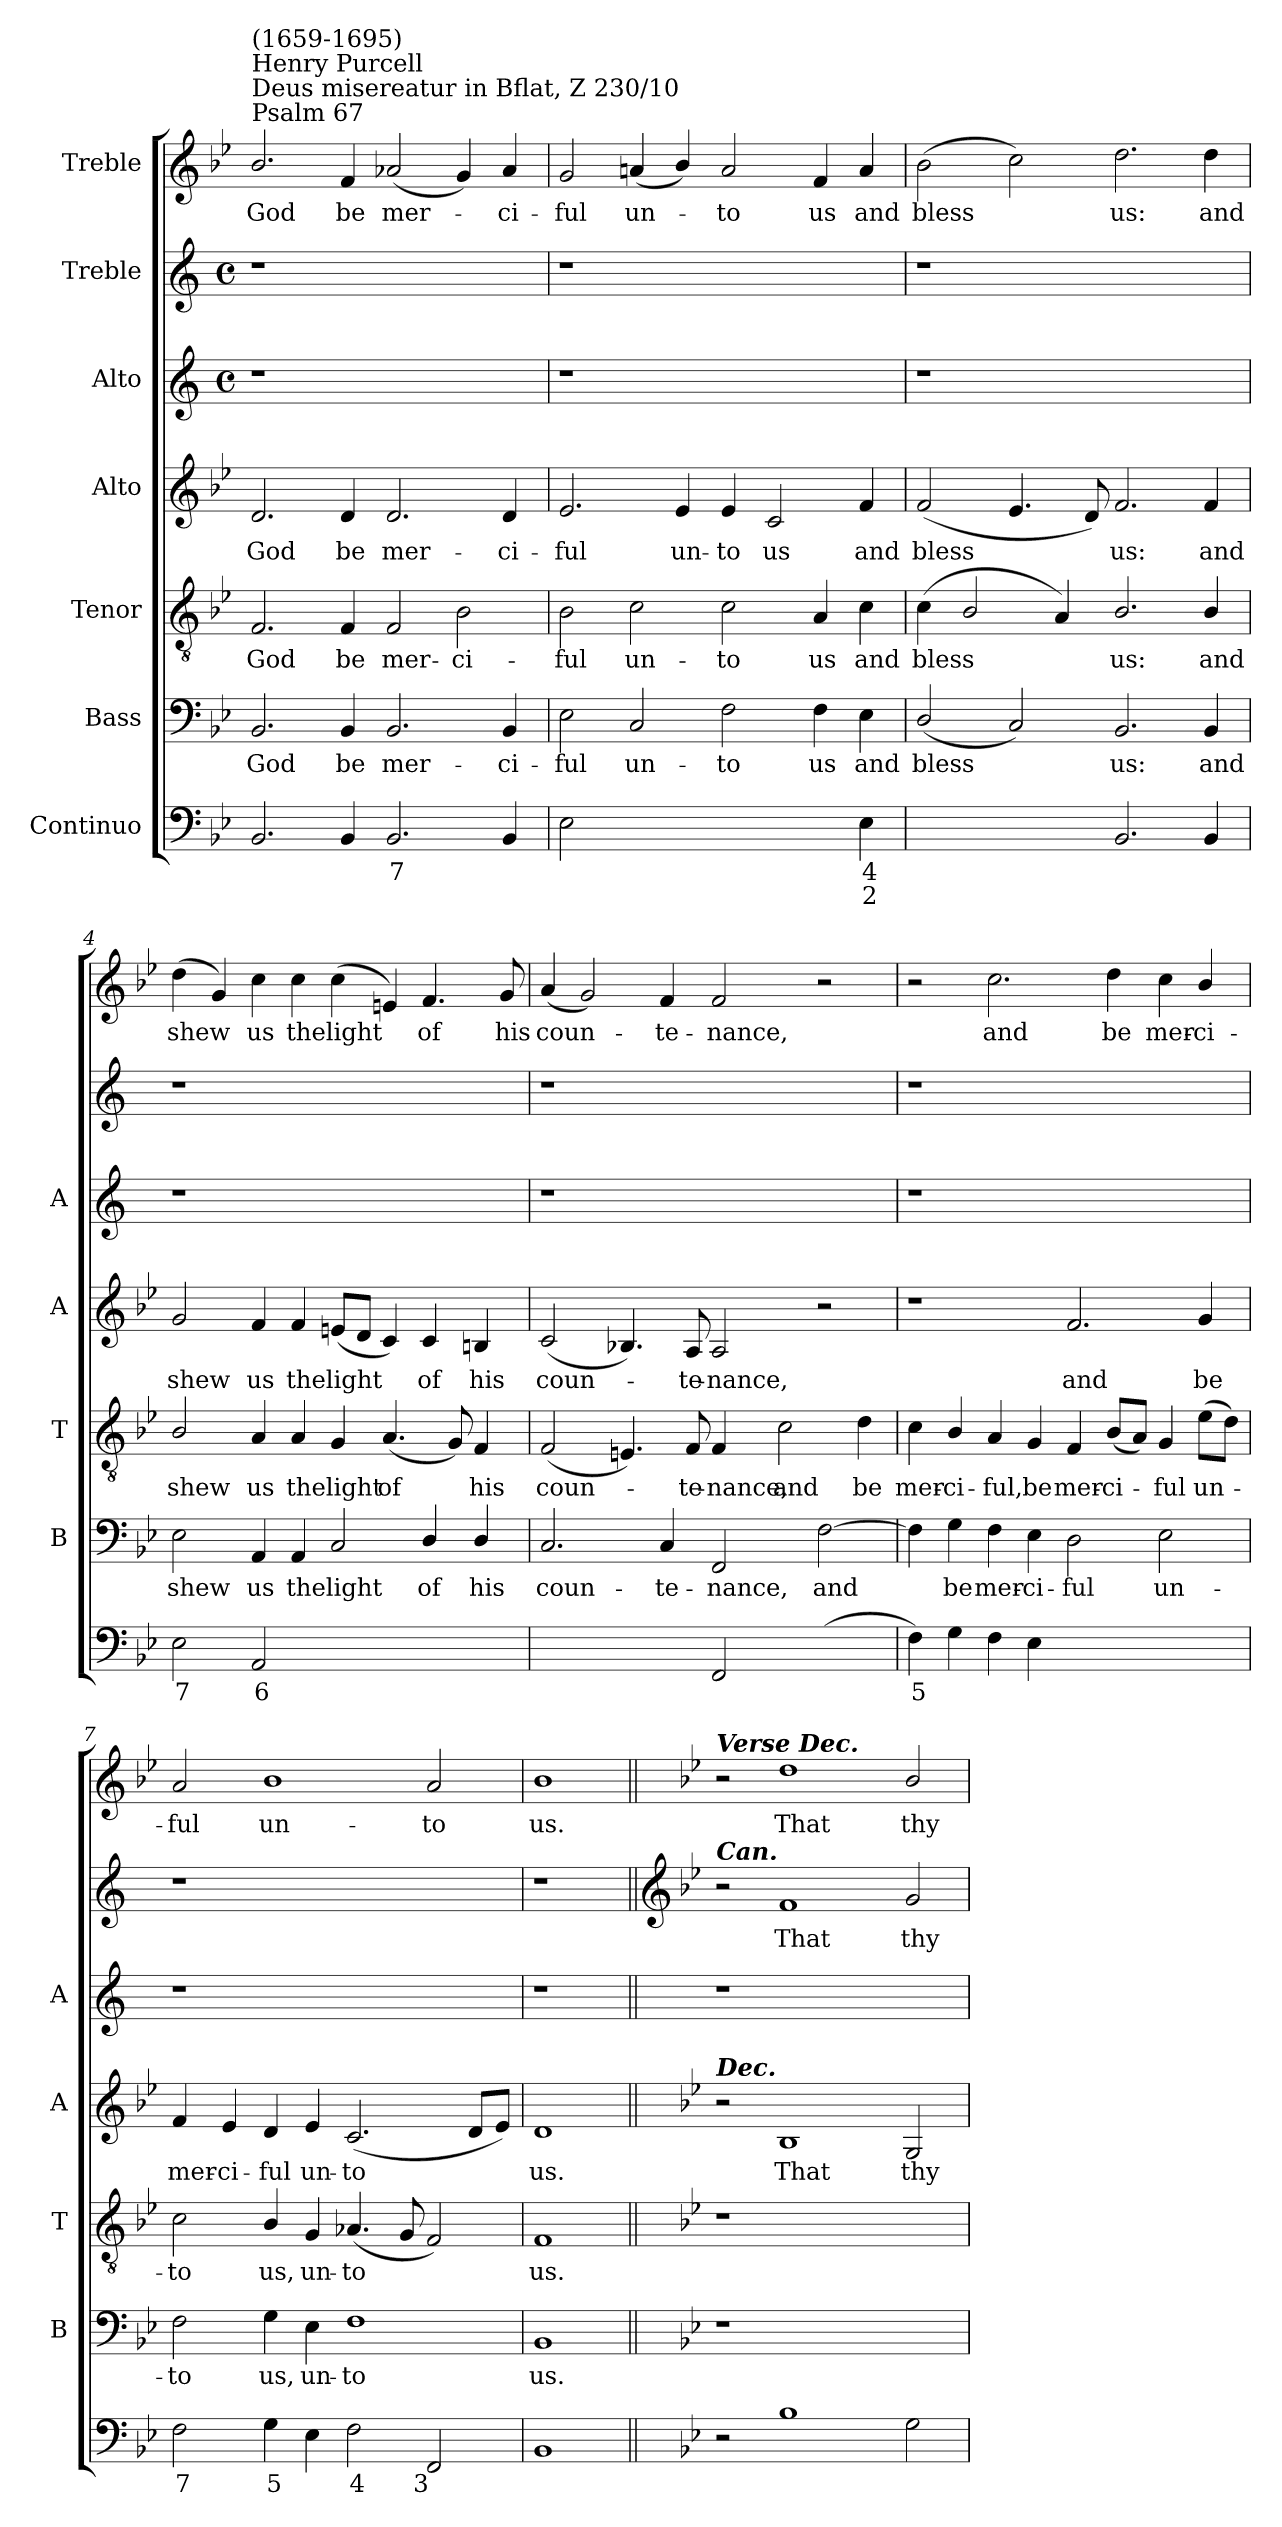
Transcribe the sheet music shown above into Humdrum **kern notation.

**kern	**text	**text	**kern	**text	**kern	**text	**kern	**text	**kern	**kern	**text	**kern	**text
*part7	*part7	*part7	*part6	*part6	*part5	*part5	*part4	*part4	*part3	*part2	*part2	*part1	*part1
*staff7	*staff7	*staff7	*staff6	*staff6	*staff5	*staff5	*staff4	*staff4	*staff3	*staff2	*staff2	*staff1	*staff1
*I"Continuo	*	*	*I"Bass	*	*I"Tenor	*	*I"Alto	*	*I"Alto	*I"Treble	*	*I"Treble	*
*	*	*	*I'B	*	*I'T	*	*I'A	*	*I'A	*	*	*	*
*clefF4	*	*	*clefF4	*	*clefGv2	*	*clefG2	*	*clefG2	*clefG2	*	*clefG2	*
*k[b-e-]	*	*	*k[b-e-]	*	*k[b-e-]	*	*k[b-e-]	*	*k[]	*k[]	*	*k[b-e-]	*
*B-:	*	*	*B-:	*	*B-:	*	*B-:	*	*	*	*	*B-:	*
*	*	*	*	*	*	*	*	*	*M4/4	*M4/4	*	*	*
*	*	*	*	*	*	*	*	*	*met(c)	*met(c)	*	*	*
*MM160	*	*	*MM160	*	*MM160	*	*MM160	*	*MM160	*MM160	*	*MM160	*
=1	=1	=1	=1	=1	=1	=1	=1	=1	=1	=1	=1	=1	=1
!	!	!	!	!	!	!	!	!	!	!	!	!LO:TX:a:t=Psalm 67	!
!	!	!	!	!	!	!	!	!	!	!	!	!LO:TX:a:t=Deus misereatur in Bflat, Z 230/10	!
!	!	!	!	!	!	!	!	!	!	!	!	!LO:TX:a:t=Henry Purcell	!
!	!	!	!	!	!	!	!	!	!	!	!	!LO:TX:a:t=(1659-1695)	!
!	!	!	!	!LO:LY:b	!	!LO:LY:b	!	!LO:LY:b	!	!	!	!	!LO:LY:b
2.BB-/	.	.	2.BB-/	God	2.F/	God	2.d/	God	1r	1r	.	2.b-/	God
!	!	!	!	!LO:LY:b	!	!LO:LY:b	!	!LO:LY:b	!	!	!	!	!LO:LY:b
4BB-/	.	.	4BB-/	be	4F/	be	4d/	be	.	.	.	4f/	be
!	!LO:LY:b	!	!	!LO:LY:b	!	!LO:LY:b	!	!LO:LY:b	!	!	!	!	!LO:LY:b
2.BB-/	7	.	2.BB-/	mer-	2F/	mer-	2.d/	mer-	1ryy	1ryy	.	(<2a-X/	mer-
!	!	!	!	!	!	!LO:LY:b	!	!	!	!	!	!	!
.	.	.	.	.	2B-\	-ci-	.	.	.	.	.	4g/)	.
!	!	!	!	!LO:LY:b	!	!	!	!LO:LY:b	!	!	!	!	!LO:LY:b
4BB-/	.	.	4BB-/	-ci-	.	.	4d/	-ci-	.	.	.	4a-/	ci-
=2	=2	=2	=2	=2	=2	=2	=2	=2	=2	=2	=2	=2	=2
!	!	!	!	!LO:LY:b	!	!LO:LY:b	!	!LO:LY:b	!	!	!	!	!LO:LY:b
2E-\	.	.	2E-\	-ful	2B-\	-ful	2.e-/	-ful	1r	1r	.	2g/	-ful
!	!LO:LY:b	!	!	!LO:LY:b	!	!LO:LY:b	!	!	!	!	!	!	!LO:LY:b
[4C/yy	6	.	2C/	un-	2c\	un-	.	.	.	.	.	(<4an/	un-
!	!LO:LY:b	!	!	!	!	!	!	!LO:LY:b	!	!	!	!	!
4C/yy]	7	.	.	.	.	.	4e-/	un-	.	.	.	4b-/)	.
!	!LO:LY:b	!	!	!LO:LY:b	!	!LO:LY:b	!	!LO:LY:b	!	!	!	!	!LO:LY:b
[2F\yy	7	.	2F\	-to	2c\	-to	4e-/	-to	1ryy	1ryy	.	2a/	to
!	!	!	!	!	!	!	!	!LO:LY:b	!	!	!	!	!
.	.	.	.	.	.	.	2c/	us	.	.	.	.	.
!	!LO:LY:b	!	!	!LO:LY:b	!	!LO:LY:b	!	!	!	!	!	!	!LO:LY:b
4F\yy]	5	.	4F\	us	4A/	us	.	.	.	.	.	4f/	us
!	!LO:LY:b	!LO:LY:b	!	!LO:LY:b	!	!LO:LY:b	!	!LO:LY:b	!	!	!	!	!LO:LY:b
4E-\	4	2	4E-\	and	4c\	and	4f/	and	.	.	.	4a/	and
=3	=3	=3	=3	=3	=3	=3	=3	=3	=3	=3	=3	=3	=3
!	!LO:LY:b	!LO:LY:b	!	!LO:LY:b	!	!LO:LY:b	!	!LO:LY:b	!	!	!	!	!LO:LY:b
[4D/yy	6	7	(<2D/	bless	(<4c\	bless	(<2f/	bless	1r	1r	.	(>2b-\	bless
!	!	!LO:LY:b	!	!	!	!	!	!	!	!	!	!	!
4D\yy]	.	6	.	.	2B-/	.	.	.	.	.	.	.	.
!	!LO:LY:b	!	!	!	!	!	!	!	!	!	!	!	!
[4C/yy	7	.	2C/)	.	.	.	4.e-/	.	.	.	.	2cc\)	.
!	!LO:LY:b	!	!	!	!	!	!	!	!	!	!	!	!
4C/yy]	6	.	.	.	4A/)	.	.	.	.	.	.	.	.
.	.	.	.	.	.	.	8d/)	.	.	.	.	.	.
!	!	!	!	!LO:LY:b	!	!LO:LY:b	!	!LO:LY:b	!	!	!	!	!LO:LY:b
2.BB-/	.	.	2.BB-/	us:	2.B-/	us:	2.f/	us:	1ryy	1ryy	.	2.dd\	us:
!	!	!	!	!LO:LY:b	!	!LO:LY:b	!	!LO:LY:b	!	!	!	!	!LO:LY:b
4BB-/	.	.	4BB-/	and	4B-/	and	4f/	and	.	.	.	4dd\	and
=4	=4	=4	=4	=4	=4	=4	=4	=4	=4	=4	=4	=4	=4
!	!LO:LY:b	!	!	!LO:LY:b	!	!LO:LY:b	!	!LO:LY:b	!	!	!	!	!LO:LY:b
2E-\	7	.	2E-\	shew	2B-/	shew	2g/	shew	1r	1r	.	(<4dd\	shew
.	.	.	.	.	.	.	.	.	.	.	.	4g/)	.
!	!LO:LY:b	!	!	!LO:LY:b	!	!LO:LY:b	!	!LO:LY:b	!	!	!	!	!LO:LY:b
2AA/	6	.	4AA/	us	4A/	us	4f/	us	.	.	.	4cc\	us
!	!	!	!	!LO:LY:b	!	!LO:LY:b	!	!LO:LY:b	!	!	!	!	!LO:LY:b
.	.	.	4AA/	the	4A/	the	4f/	the	.	.	.	4cc\	the
!	!LO:LY:b	!LO:LY:b	!	!LO:LY:b	!	!LO:LY:b	!	!LO:LY:b	!	!	!	!	!LO:LY:b
[4C/yy	5	3	2C/	light	4G/	light	(<8en/L	light	1ryy	1ryy	.	(<4cc\	light
.	.	.	.	.	.	.	8d/J	.	.	.	.	.	.
!	!LO:LY:b	!	!	!	!	!LO:LY:b	!	!	!	!	!	!	!
4C/yy]	6	.	.	.	(<4.A/	of	4c/)	.	.	.	.	4en/)	.
!	!LO:LY:b	!	!	!LO:LY:b	!	!	!	!LO:LY:b	!	!	!	!	!LO:LY:b
[4D/yy	7	.	4D/	of	.	.	4c/	of	.	.	.	4.f/	of
.	.	.	.	.	8G/)	.	.	.	.	.	.	.	.
!	!LO:LY:b	!	!	!LO:LY:b	!	!LO:LY:b	!	!LO:LY:b	!	!	!	!	!
4D\yy]	6	.	4D/	his	4F/	his	4Bn/	his	.	.	.	.	.
!	!	!	!	!	!	!	!	!	!	!	!	!	!LO:LY:b
.	.	.	.	.	.	.	.	.	.	.	.	8g/	his
!!LO:PB:g=z
=5	=5	=5	=5	=5	=5	=5	=5	=5	=5	=5	=5	=5	=5
!	!LO:LY:b	!LO:LY:b	!	!LO:LY:b	!	!LO:LY:b	!	!LO:LY:b	!	!	!	!	!LO:LY:b
[2C/yy	6	4	2.C/	coun-	(<2F/	coun-	(<2c/	coun-	1r	1r	.	(<4a/	coun-
.	.	.	.	.	.	.	.	.	.	.	.	2g/)	.
!	!LO:LY:b	!LO:LY:b	!	!	!	!	!	!	!	!	!	!	!
2C/yy]	5	3	.	.	4.En/)	.	4.B-X/)	.	.	.	.	.	.
!	!	!	!	!LO:LY:b	!	!	!	!	!	!	!	!	!LO:LY:b
.	.	.	4C/	-te-	.	.	.	.	.	.	.	4f/	te-
!	!	!	!	!	!	!LO:LY:b	!	!LO:LY:b	!	!	!	!	!
.	.	.	.	.	8F/	te-	8A/	te-	.	.	.	.	.
!	!	!	!	!LO:LY:b	!	!LO:LY:b	!	!LO:LY:b	!	!	!	!	!LO:LY:b
2FF/	.	.	2FF/	-nance,	4F/	-nance,	2A/	-nance,	1ryy	1ryy	.	2f/	-nance,
!	!	!	!	!	!	!LO:LY:b	!	!	!	!	!	!	!
.	.	.	.	.	2c\	and	.	.	.	.	.	.	.
!	!LO:LY:b	!	!	!LO:LY:b	!	!	!	!	!	!	!	!	!
(>[4F\yy	5	.	[2F\	and	.	.	2r	.	.	.	.	2r	.
!	!LO:LY:b	!	!	!	!	!LO:LY:b	!	!	!	!	!	!	!
4F\yy]	6	.	.	.	4d\	be	.	.	.	.	.	.	.
=6	=6	=6	=6	=6	=6	=6	=6	=6	=6	=6	=6	=6	=6
!	!LO:LY:b	!	!	!	!	!LO:LY:b	!	!	!	!	!	!	!
4F\)	5	.	4F\]	.	4c\	mer-	1r	.	1r	1r	.	2r	.
!	!	!	!	!LO:LY:b	!	!LO:LY:b	!	!	!	!	!	!	!
4G\	.	.	4G\	be	4B-/	-ci-	.	.	.	.	.	.	.
!	!	!	!	!LO:LY:b	!	!LO:LY:b	!	!	!	!	!	!	!LO:LY:b
4F\	.	.	4F\	mer-	4A/	-ful,	.	.	.	.	.	2.cc\	and
!	!	!	!	!LO:LY:b	!	!LO:LY:b	!	!	!	!	!	!	!
4E-\	.	.	4E-\	-ci-	4G/	be	.	.	.	.	.	.	.
!	!LO:LY:b	!	!	!LO:LY:b	!	!LO:LY:b	!	!LO:LY:b	!	!	!	!	!
[4D\yy	7	.	2D\	-ful	4F/	mer-	2.f/	and	1ryy	1ryy	.	.	.
!	!LO:LY:b	!	!	!	!	!LO:LY:b	!	!	!	!	!	!	!LO:LY:b
4D\yy]	6	.	.	.	(<8B-/L	-ci-	.	.	.	.	.	4dd\	be
.	.	.	.	.	8A/J)	.	.	.	.	.	.	.	.
!	!LO:LY:b	!LO:LY:b	!	!LO:LY:b	!	!LO:LY:b	!	!	!	!	!	!	!LO:LY:b
[4E-\yy	6	9	2E-\	un-	4G/	ful	.	.	.	.	.	4cc\	mer-
!	!LO:LY:b	!LO:LY:b	!	!	!	!LO:LY:b	!	!LO:LY:b	!	!	!	!	!LO:LY:b
4E-\yy]	5	8	.	.	(>8e-\L	un-	4g/	be	.	.	.	4b-/	-ci-
.	.	.	.	.	8d\J)	.	.	.	.	.	.	.	.
=7	=7	=7	=7	=7	=7	=7	=7	=7	=7	=7	=7	=7	=7
!	!LO:LY:b	!	!	!LO:LY:b	!	!LO:LY:b	!	!LO:LY:b	!	!	!	!	!LO:LY:b
2F\	7	.	2F\	-to	2c\	to	4f/	mer-	1r	1r	.	2a/	-ful
!	!	!	!	!	!	!	!	!LO:LY:b	!	!	!	!	!
.	.	.	.	.	.	.	4e-/	-ci-	.	.	.	.	.
!	!LO:LY:b	!	!	!LO:LY:b	!	!LO:LY:b	!	!LO:LY:b	!	!	!	!	!LO:LY:b
4G\	5	.	4G\	us,	4B-/	us,	4d/	-ful	.	.	.	1b-	un-
!	!	!	!	!LO:LY:b	!	!LO:LY:b	!	!LO:LY:b	!	!	!	!	!
4E-\	.	.	4E-\	un-	4G/	un-	4e-/	un-	.	.	.	.	.
!	!LO:LY:b	!	!	!LO:LY:b	!	!LO:LY:b	!	!LO:LY:b	!	!	!	!	!
2F\	4	.	1F	-to	(<4.A-X/	-to	(<2.c/	-to	1ryy	1ryy	.	.	.
.	.	.	.	.	8G/	.	.	.	.	.	.	.	.
!	!LO:LY:b	!	!	!	!	!	!	!	!	!	!	!	!LO:LY:b
2FF/	3	.	.	.	2F/)	.	.	.	.	.	.	2a/	-to
.	.	.	.	.	.	.	8d/L	.	.	.	.	.	.
.	.	.	.	.	.	.	8e-/J)	.	.	.	.	.	.
=8	=8	=8	=8	=8	=8	=8	=8	=8	=8	=8	=8	=8	=8
!	!	!	!	!LO:LY:b	!	!LO:LY:b	!	!LO:LY:b	!	!	!	!	!LO:LY:b
1BB-	.	.	1BB-	us.	1F	us.	1d	us.	1r	1r	.	1b-	us.
!!LO:LB:g=z
=9||	=9||	=9||	=9||	=9||	=9||	=9||	=9||	=9||	=9||	=9||	=9||	=9||	=9||
*	*	*	*	*	*	*	*	*	*	*clefG2	*	*	*
*	*	*	*	*	*	*	*	*	*	*k[b-e-]	*	*	*
*	*	*	*	*	*	*	*	*	*	*B-:	*	*	*
!	!	!	!	!	!	!	!	!	!	!	!	!LO:TX:a:Bi:t=Verse Dec.	!
!	!	!	!	!	!	!	!	!	!	!LO:TX:a:Bi:t=Can.	!	!	!
!	!	!	!	!	!	!	!LO:TX:a:Bi:t=Dec.	!	!	!	!	!	!
2r	.	.	1r	.	1r	.	2r	.	1r	2r	.	2r	.
!	!	!	!	!	!	!	!	!LO:LY:b	!	!	!LO:LY:b	!	!LO:LY:b
1B-	.	.	.	.	.	.	1B-	That	.	1f	That	1dd	That
.	.	.	1ryy	.	1ryy	.	.	.	1ryy	.	.	.	.
!	!	!	!	!	!	!	!	!LO:LY:b	!	!	!LO:LY:b	!	!LO:LY:b
2G\	.	.	.	.	.	.	2G/	thy	.	2g/	thy	2b-/	thy
=	=	=	=	=	=	=	=	=	=	=	=	=	=
*-	*-	*-	*-	*-	*-	*-	*-	*-	*-	*-	*-	*-	*-
